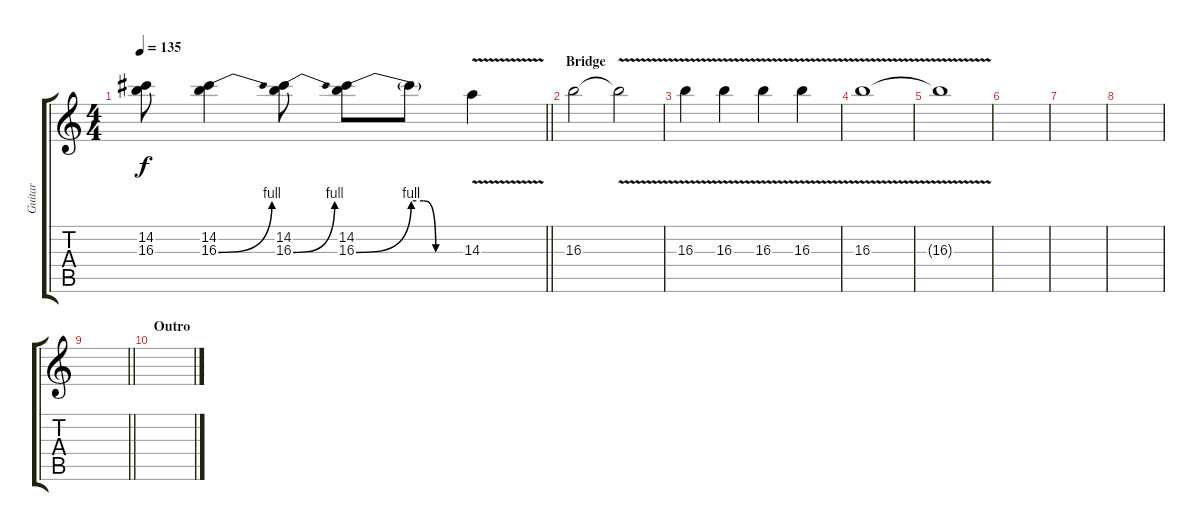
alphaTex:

\track ("Guitar" "Guitar") {instrument distortionguitar}
\staff {score tabs}
\tuning (E4 B3 G3 D3 A2 E2) {hide}
\ts (4 4)
\tempo 135
\clef g2
\barLineRight lightlight
\ks c
(14.2{t} 16.3{t}).8{dy f} (14.2 16.3{be (bend 0 0 60 4)}).4 (14.2 16.3{be (bend 0 0 60 4)}).8 (14.2 16.3{be (bend 0 0 60 4)}).8 16.3{be (custom 0 4 15 4 30 0 60 0) t}.8 14.3{v}.4 |
\section ("" "Bridge")
16.3.2{volume 9} 16.3{v t}.2 |
16.3{v}.4 16.3{v}.4 16.3{v}.4 16.3{v}.4 |
16.3{v}.1{volume 3} |
16.3{t}.1 |
|
|
|
\barLineRight lightlight
|
\section ("" "Outro")
